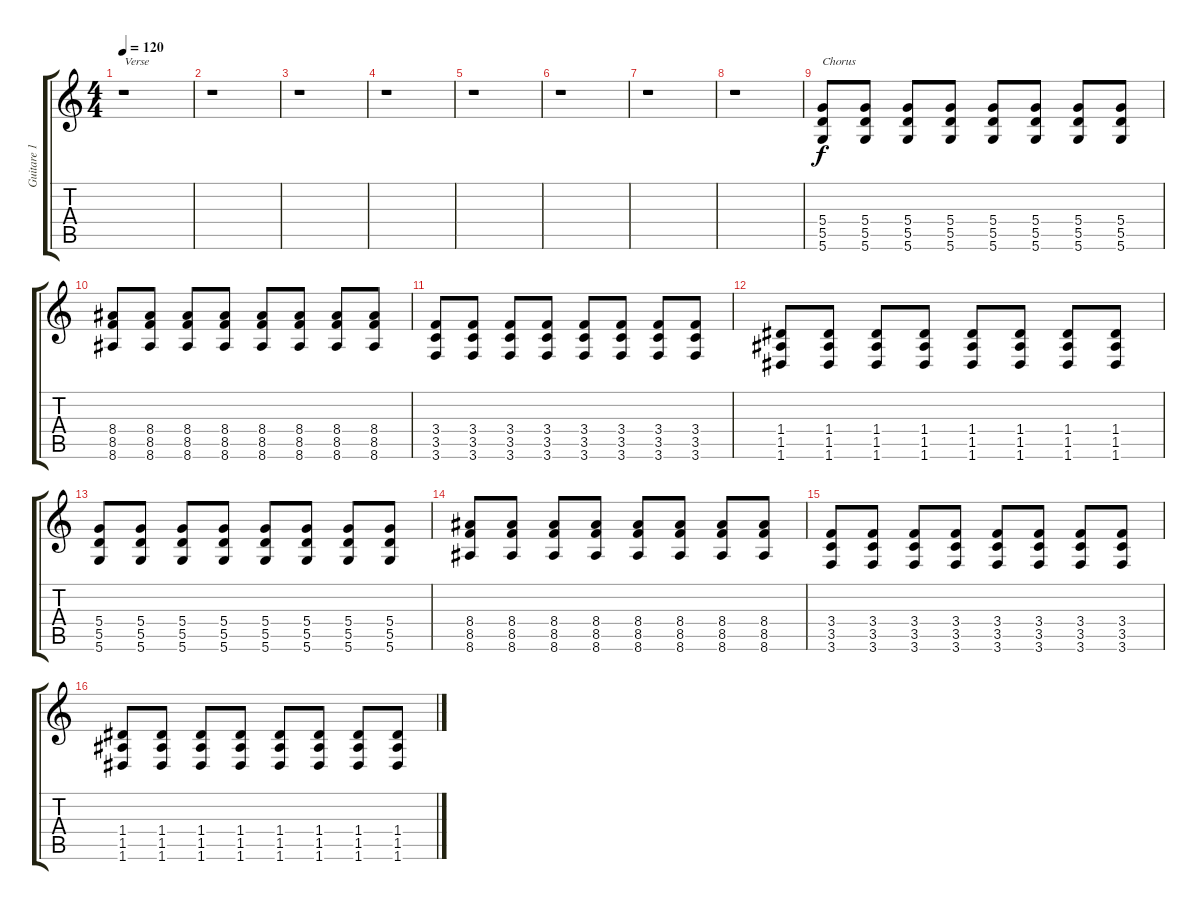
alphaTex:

\track ("Guitare 1 Disto" "Guitare 1 ") {instrument overdrivenguitar}
\staff {score tabs}
\tuning (E4 B3 G3 D3 A2 D2) {hide}
\ts (4 4)
\tempo 120
\clef g2
\ks c
r.1{txt "Verse" dy f} |
r.1 |
r.1 |
r.1 |
r.1 |
r.1 |
r.1 |
r.1 |
(5.4 5.5 5.6).8{txt "Chorus"} (5.4 5.5 5.6).8 (5.4 5.5 5.6).8 (5.4 5.5 5.6).8 (5.4 5.5 5.6).8 (5.4 5.5 5.6).8 (5.4 5.5 5.6).8 (5.4 5.5 5.6).8 |
(8.4 8.5 8.6).8 (8.4 8.5 8.6).8 (8.4 8.5 8.6).8 (8.4 8.5 8.6).8 (8.4 8.5 8.6).8 (8.4 8.5 8.6).8 (8.4 8.5 8.6).8 (8.4 8.5 8.6).8 |
(3.4 3.5 3.6).8 (3.4 3.5 3.6).8 (3.4 3.5 3.6).8 (3.4 3.5 3.6).8 (3.4 3.5 3.6).8 (3.4 3.5 3.6).8 (3.4 3.5 3.6).8 (3.4 3.5 3.6).8 |
(1.4 1.5 1.6).8 (1.4 1.5 1.6).8 (1.4 1.5 1.6).8 (1.4 1.5 1.6).8 (1.4 1.5 1.6).8 (1.4 1.5 1.6).8 (1.4 1.5 1.6).8 (1.4 1.5 1.6).8 |
(5.4 5.5 5.6).8 (5.4 5.5 5.6).8 (5.4 5.5 5.6).8 (5.4 5.5 5.6).8 (5.4 5.5 5.6).8 (5.4 5.5 5.6).8 (5.4 5.5 5.6).8 (5.4 5.5 5.6).8 |
(8.4 8.5 8.6).8 (8.4 8.5 8.6).8 (8.4 8.5 8.6).8 (8.4 8.5 8.6).8 (8.4 8.5 8.6).8 (8.4 8.5 8.6).8 (8.4 8.5 8.6).8 (8.4 8.5 8.6).8 |
(3.4 3.5 3.6).8 (3.4 3.5 3.6).8 (3.4 3.5 3.6).8 (3.4 3.5 3.6).8 (3.4 3.5 3.6).8 (3.4 3.5 3.6).8 (3.4 3.5 3.6).8 (3.4 3.5 3.6).8 |
(1.4 1.5 1.6).8 (1.4 1.5 1.6).8 (1.4 1.5 1.6).8 (1.4 1.5 1.6).8 (1.4 1.5 1.6).8 (1.4 1.5 1.6).8 (1.4 1.5 1.6).8 (1.4 1.5 1.6).8
